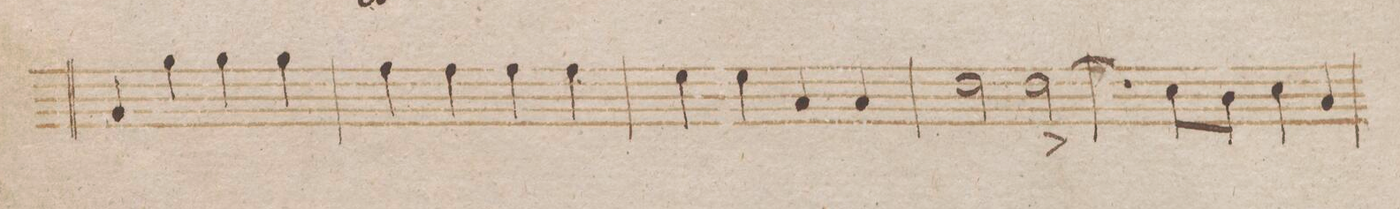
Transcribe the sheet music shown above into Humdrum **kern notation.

**kern	**dynam
*I"Fagotto 1mo	*
*clefF4	*
*k[b-]	*
*met(c|)	*
*M2/2	*
4BB-/	.
4B-\	.
4B-\	.
4B-\	.
=53	=53
4A\	.
4A\	.
4A\	.
4A\	.
=54	=54
4G\	.
4G\	.
4C/	.
4C/	.
=55	=55
2F\	.
[2F^<\	.
=56	=56
4F\]	.
8E\L	.
8D\J	.
4E\	.
4C/	.
=57	=57
*-	*-
